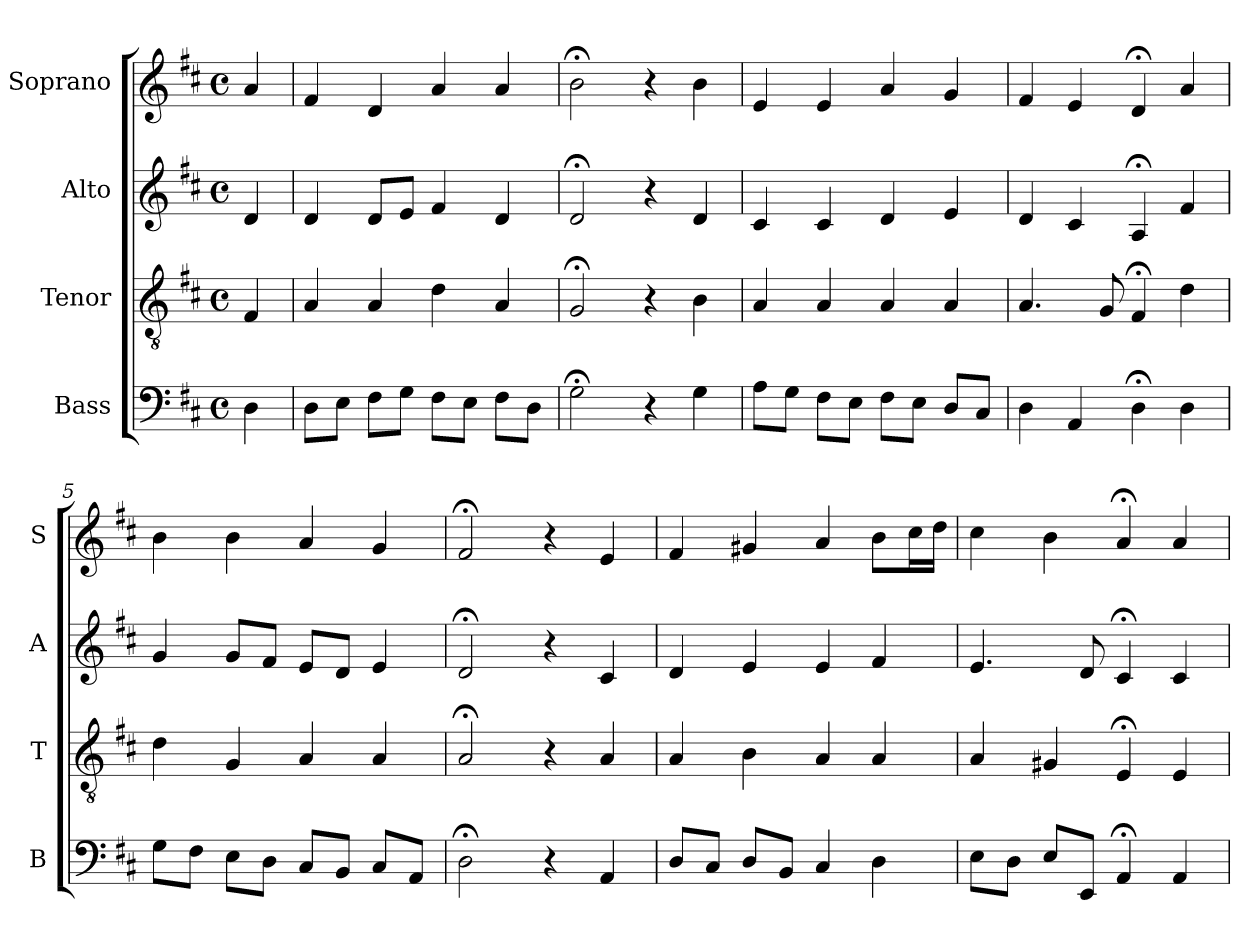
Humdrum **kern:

**kern	**kern	**kern	**kern
*part4	*part3	*part2	*part1
*staff4	*staff3	*staff2	*staff1
*I"Bass	*I"Tenor	*I"Alto	*I"Soprano
*I'B	*I'T	*I'A	*I'S
*clefF4	*clefGv2	*clefG2	*clefG2
*k[f#c#]	*k[f#c#]	*k[f#c#]	*k[f#c#]
*D:	*D:	*D:	*D:
*M4/4	*M4/4	*M4/4	*M4/4
*met(c)	*met(c)	*met(c)	*met(c)
*MM100	*MM100	*MM100	*MM100
=	=	=	=
4D	4F#	4d	4a
=1	=1	=1	=1
8DL	4Ai	4d	4f#
8EJ	.	.	.
8F#L	4Ai	8dL	4di
8GJ	.	8eJ	.
8F#L	4di	4f#	4ai
8EJ	.	.	.
8F#L	4A	4d	4a
8DJ	.	.	.
=2	=2	=2	=2
2G;<	2G;<	2d;<	2b;<
4r	4r	4r	4r
4G	4B	4d	4b
=3	=3	=3	=3
8AL	4A	4c#i	4ei
8GJ	.	.	.
8F#L	4A	4c#i	4ei
8EJ	.	.	.
8F#L	4A	4di	4ai
8EJ	.	.	.
8DL	4A	4e	4g
8C#J	.	.	.
=4	=4	=4	=4
4D	4.A	4d	4f#
4AA	.	4c#	4e
.	8G	.	.
4D;<	4F#;<i	4A;<	4d;<i
4D	4di	4f#	4ai
=5	=5	=5	=5
8GL	4d	4g	4b
8F#J	.	.	.
8EL	4G	8gL	4b
8DJ	.	8f#J	.
8C#L	4A	8eL	4a
8BBJ	.	8dJ	.
8C#L	4A	4e	4g
8AAJ	.	.	.
=6	=6	=6	=6
2D;<	2A;<	2d;<	2f#;<
4r	4r	4r	4r
4AA	4A	4c#	4e
=7	=7	=7	=7
8DL	4A	4d	4f#
8C#J	.	.	.
8DL	4B	4e	4g#X
8BBJ	.	.	.
4C#	4A	4e	4a
4D	4A	4f#	8bL
.	.	.	16cc#L
.	.	.	16ddJJ
=8	=8	=8	=8
8EL	4A	4.e	4cc#
8DJ	.	.	.
8EL	4G#X	.	4b
8EEJ	.	8d	.
4AA;<	4E;<	4c#;<	4a;<
4AA	4E	4c#	4a
=	=	=	=
*-	*-	*-	*-
